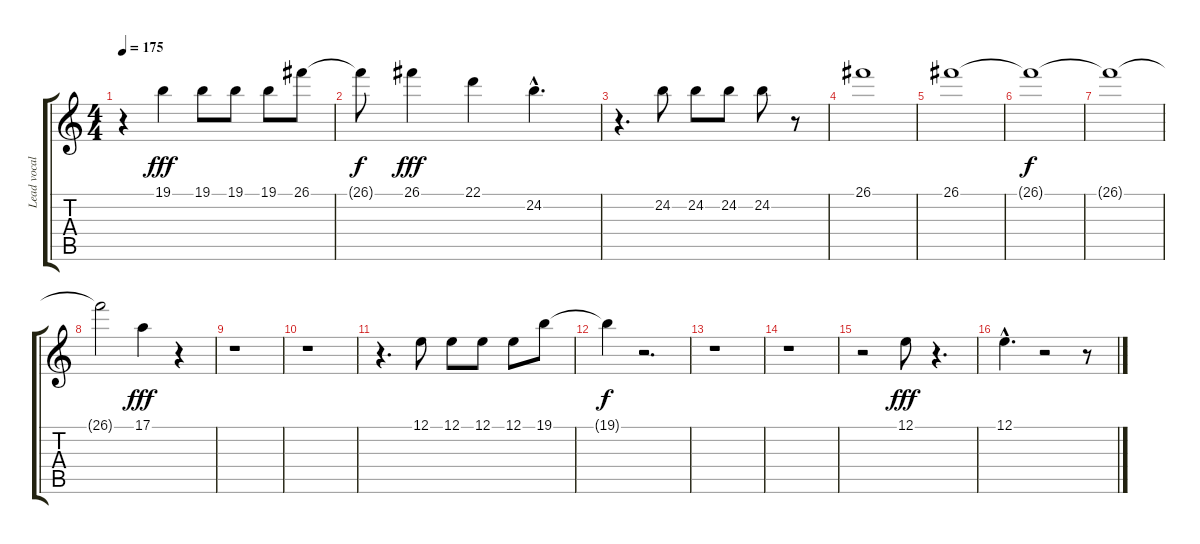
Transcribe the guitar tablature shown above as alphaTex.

\track ("Lead vocal" "Lead vocal") {instrument voiceoohs}
\staff {score tabs}
\tuning (E4 B3 G3 D3 A2 E2) {hide}
\ts (4 4)
\tempo 175
\clef g2
\ks c
r.4{dy f} 19.1.4{dy fff} 19.1.8 19.1.8 19.1.8 26.1.8 |
26.1{t}.8{dy f} 26.1.4{dy fff} 22.1.4 24.2{hac}.4{d} |
r.4{d} 24.2.8 24.2.8 24.2.8 24.2.8 r.8 |
26.1.1 |
26.1.1 |
26.1{t}.1{dy f} |
26.1{t}.1 |
26.1{t}.2 17.1.4{dy fff} r.4 |
r.1 |
r.1 |
r.4{d} 12.1.8 12.1.8 12.1.8 12.1.8 19.1.8 |
19.1{t}.4{dy f} r.2{d} |
r.1 |
r.1 |
r.2 12.1.8{dy fff} r.4{d} |
12.1{hac}.4{d} r.2 r.8
